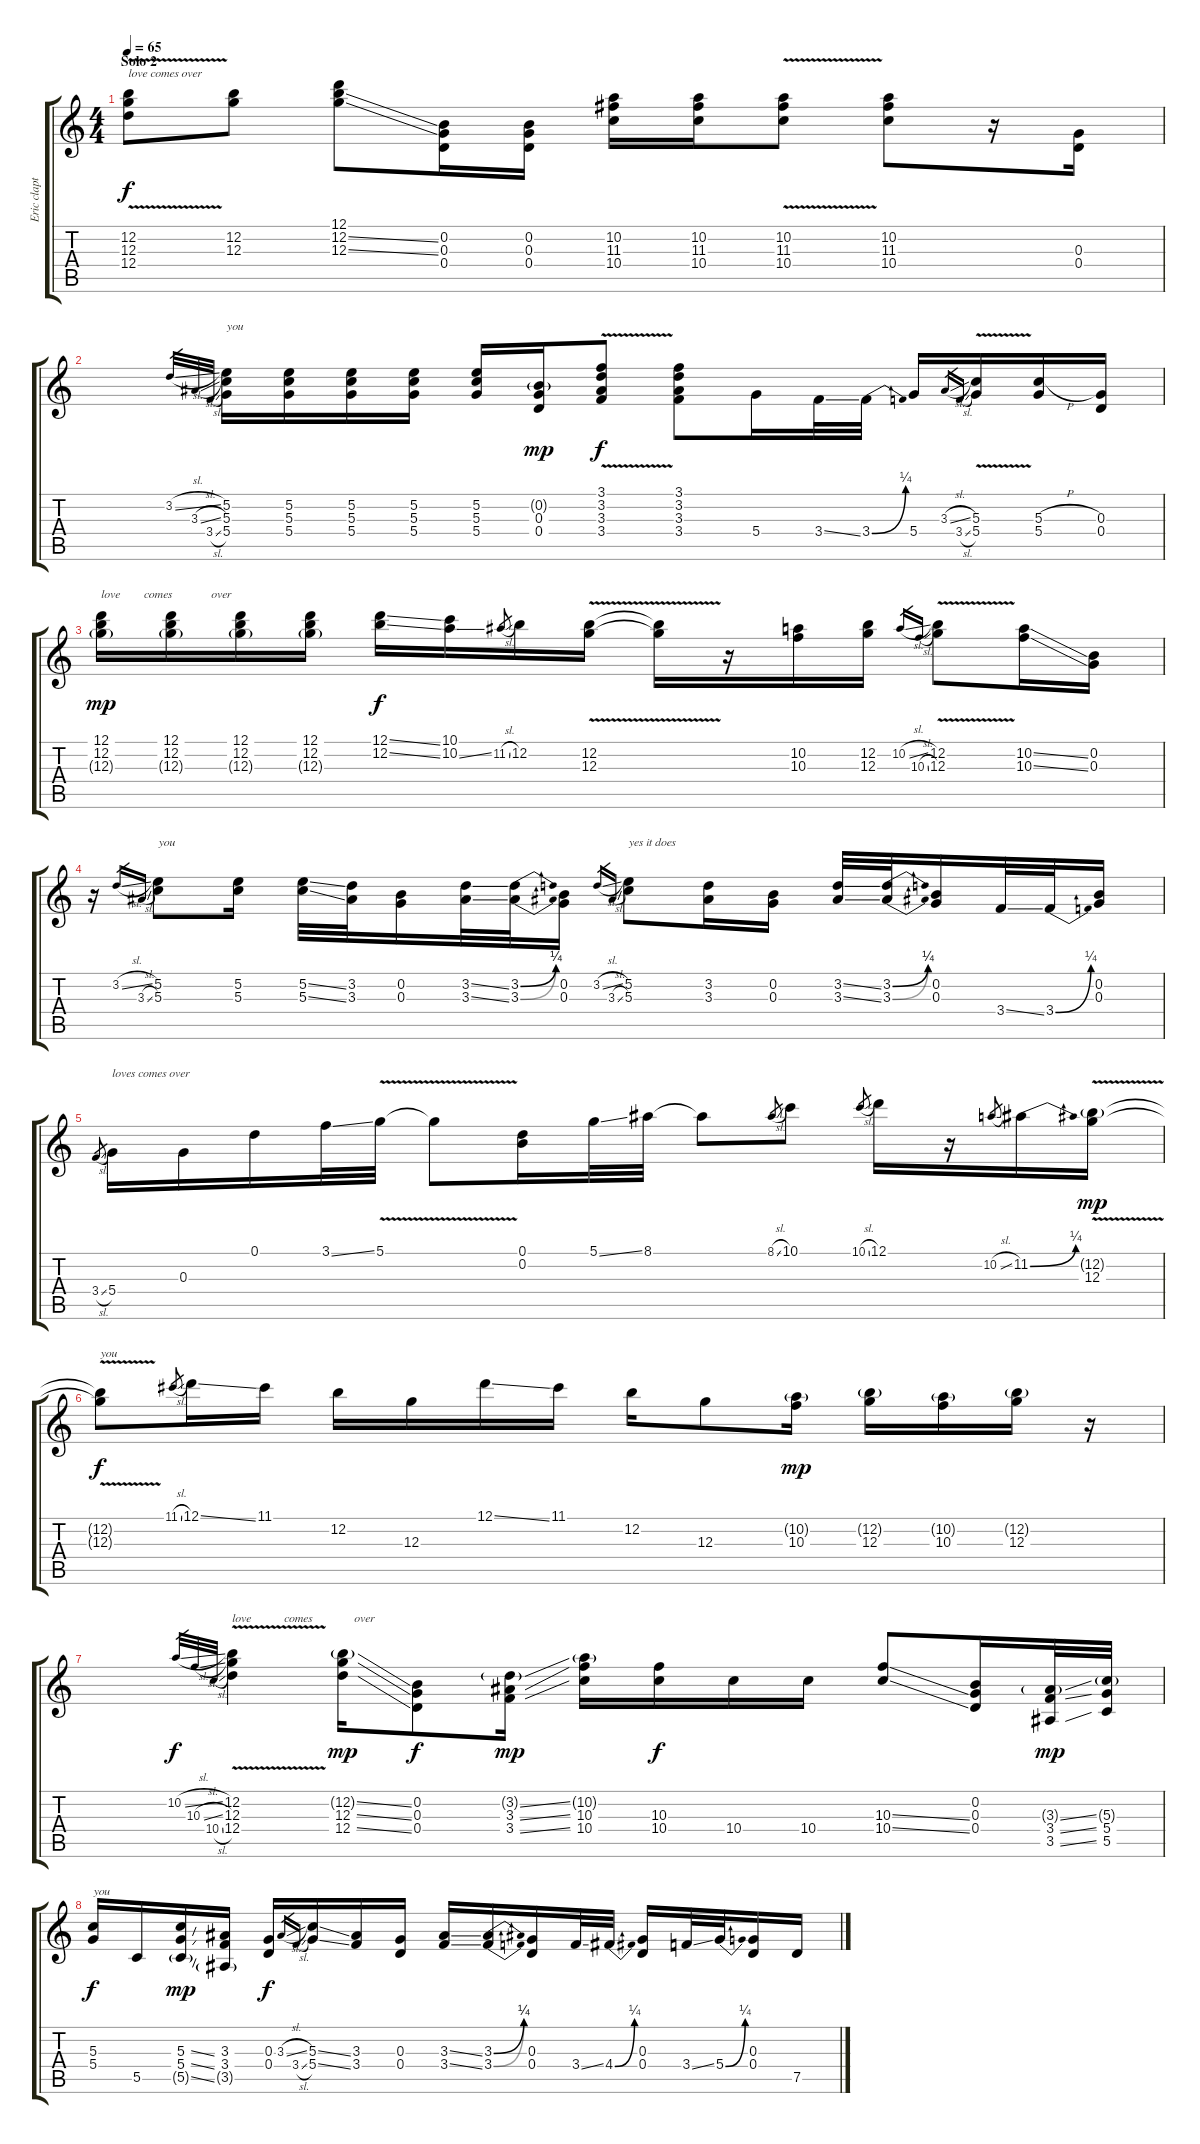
\track ("Eric clapton" "Eric clapt") {instrument acousticguitarsteel}
\staff {score tabs}
\tuning (D4 B3 G3 D3 G2 D2) {hide}
\ts (4 4)
\section ("" "Solo 2")
\tempo 65
\clef g2
\ks c
(12.2{v} 12.3{v} 12.4{v}).8{txt "love comes over " dy f} (12.2 12.3).8 (12.1 12.2{ss} 12.3{ss}).8 (0.2 0.3 0.4).16 (0.2 0.3 0.4).16 (10.2 11.3 10.4).16 (10.2 11.3 10.4).16 (10.2{v} 11.3{v} 10.4{v}).8 (10.2 11.3 10.4).8 r.16 (0.3 0.4).16 |
3.2{sl}.32{gr} 3.3{sl}.32{gr} 3.4{sl}.32{gr} (5.2 5.3 5.4).16{txt "you"} (5.2 5.3 5.4).16 (5.2 5.3 5.4).16 (5.2 5.3 5.4).16 (5.2 5.3 5.4).16 (0.2{g} 0.3 0.4).16{dy mp} (3.1{v} 3.2{v} 3.3{v} 3.4{v}).8{dy f} (3.1 3.2 3.3 3.4).8 5.4.16 3.4{ss}.32 3.4{be (bend 0 0 60 1)}.32 5.4.16 3.3{sl}.16{gr} 3.4{sl}.16{gr} (5.3{v} 5.4{v}).16 (5.3{h} 5.4).16 (0.3 0.4).16 |
(12.1 12.2 12.3{g}).16{txt "love        comes             over" dy mp} (12.1 12.2 12.3{g}).16 (12.1 12.2 12.3{g}).16 (12.1 12.2 12.3{g}).16 (12.1{ss} 12.2{ss}).16{dy f} (10.1 10.2{ss}).16 11.2{sl}.8{gr} 12.2.16 (12.2{v} 12.3{v}).16 (12.2{t} 12.3{t}).16 r.16 (10.2 10.3).16 (12.2 12.3).16 10.2{sl}.16{gr} 10.3{sl}.16{gr} (12.2{v} 12.3{v}).8 (10.2{ss} 10.3{ss}).16 (0.2 0.3).16 |
r.16 3.2{sl}.16{gr} 3.3{sl}.16{gr} (5.2 5.3).8{txt "you"} (5.2 5.3).16 (5.2{ss} 5.3{ss}).32 (3.2 3.3).32 (0.2 0.3).16 (3.2{ss} 3.3{ss}).32 (3.2{be (bend 0 0 60 1)} 3.3{be (bend 0 0 60 1)}).32 (0.2 0.3).16 3.2{sl}.16{gr} 3.3{sl}.16{gr} (5.2 5.3).8{txt "yes it does"} (3.2 3.3).16 (0.2 0.3).16 (3.2{ss} 3.3{ss}).32 (3.2{be (bend 0 0 60 1)} 3.3{be (bend 0 0 60 1)}).32 (0.2 0.3).16 3.4{ss}.32 3.4{be (bend 0 0 60 1)}.32 (0.2 0.3).16 |
3.4{sl}.8{gr} 5.4.16{txt "loves comes over "} 0.3.16 0.1.16 3.1{ss}.32 5.1{v}.32 5.1{t}.8 (0.1 0.2).16 5.1{ss}.32 8.1.32 8.1{t}.8 8.1{sl}.8{gr} 10.1.8 10.1{sl}.8{gr} 12.1.16 r.16 10.2{sl}.8{gr} 11.2{be (bend 0 0 60 1)}.16 (12.2{v g} 12.3{v}).16{dy mp} |
(12.2{v t} 12.3{v t}).8{txt "you" dy f} 11.1{sl}.8{gr} 12.1{ss}.16 11.1.16 12.2.16 12.3.16 12.1{ss}.16 11.1.16 12.2.16 12.3.8 (10.2{g} 10.3).16{dy mp} (12.2{g} 12.3).16 (10.2{g} 10.3).16 (12.2{g} 12.3).16 r.16 |
10.2{sl}.32{gr dy f} 10.3{sl}.32{gr} 10.4{sl}.32{gr} (12.2{v} 12.3{v} 12.4{v}).4{txt "love           comes              over"} (12.2{ss g} 12.3{ss} 12.4{ss}).16{dy mp} (0.2 0.3 0.4).8{dy f} (3.2{ss g} 3.3{ss} 3.4{ss}).16{dy mp} (10.2{g} 10.3 10.4).16 (10.3 10.4).16{dy f} 10.4.16 10.4.16 (10.3{ss} 10.4{ss}).8 (0.2 0.3 0.4).16 (3.3{ss g} 3.4{ss} 3.5{ss}).32{dy mp} (5.3{g} 5.4 5.5).32 |
(5.3 5.4).16{txt "you" dy f} 5.5.16 (5.3{ss} 5.4{ss} 5.5{ss g}).16{dy mp} (3.3 3.4 3.5{g}).16 (0.3 0.4).16{dy f} 3.3{sl}.16{gr} 3.4{sl}.16{gr} (5.3{ss} 5.4{ss}).16 (3.3 3.4).16 (0.3 0.4).16 (3.3{ss} 3.4{ss}).16 (3.3{be (bend 0 0 60 1)} 3.4{be (bend 0 0 60 1)}).16 (0.3 0.4).16 3.4{ss}.32 4.4{be (bend 0 0 60 1)}.32 (0.3 0.4).16 3.4{ss}.32 5.4{be (bend 0 0 60 1)}.32 (0.3 0.4).16 7.5.16
